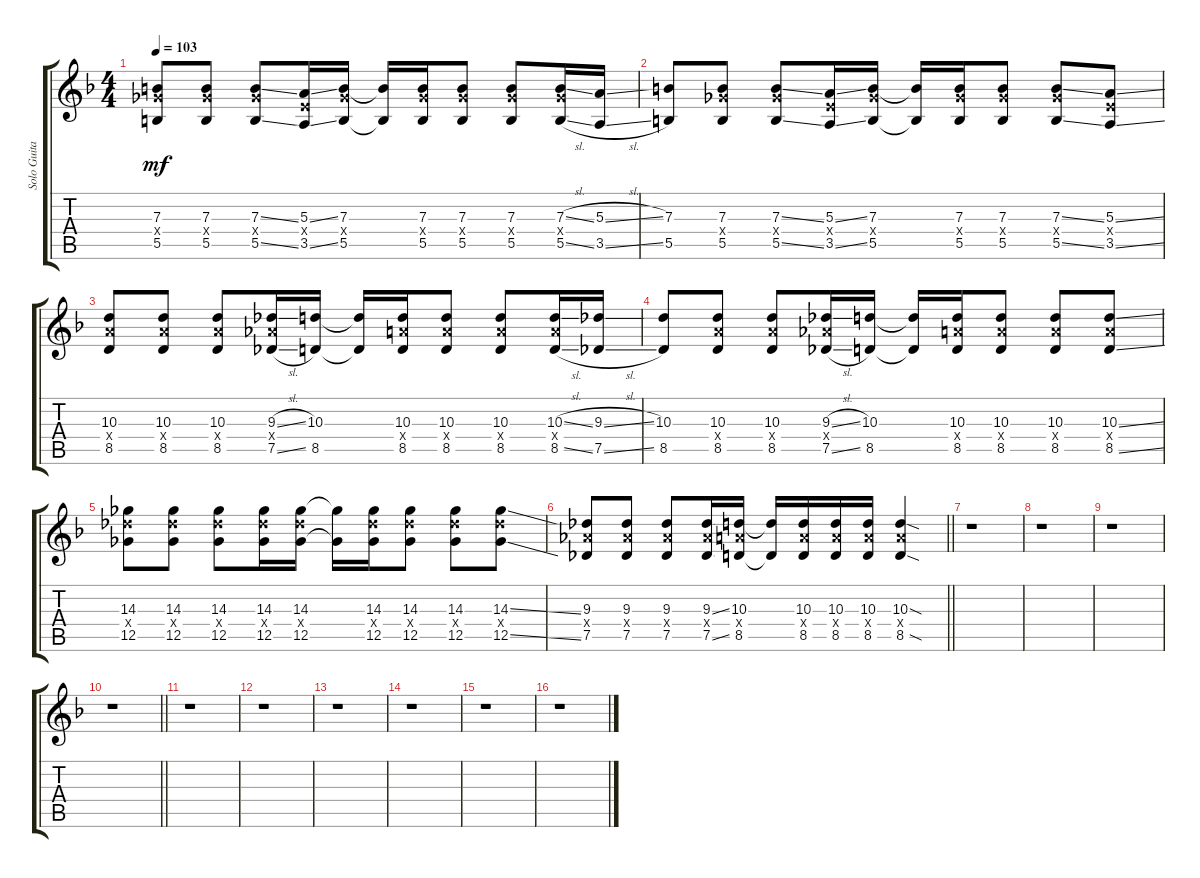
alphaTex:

\track ("Solo Guitar" "Solo Guita") {instrument distortionguitar}
\staff {score tabs}
\tuning (Db4 Ab3 E3 B2 Gb2 B1) {hide}
\ts (4 4)
\tempo 103
\clef g2
\ks f
(7.3 7.4{x} 5.5).8{dy mf} (7.3 7.4{x} 5.5).8 (7.3{ss} 7.4{x} 5.5{ss}).8 (5.3{ss} 5.4{x} 3.5{ss}).16 (7.3 7.4{x} 5.5).16 (7.3{t} 5.5{t}).16 (7.3 7.4{x} 5.5).16 (7.3 7.4{x} 5.5).8 (7.3 7.4{x} 5.5).8 (7.3{sl} 7.4{x} 5.5{sl}).16 (5.3{sl} 3.5{sl}).16 |
(7.3 5.5).8 (7.3 7.4{x} 5.5).8 (7.3{ss} 7.4{x} 5.5{ss}).8 (5.3{ss} 5.4{x} 3.5{ss}).16 (7.3 7.4{x} 5.5).16 (7.3{t} 5.5{t}).16 (7.3 7.4{x} 5.5).16 (7.3 7.4{x} 5.5).8 (7.3{ss} 7.4{x} 5.5{ss}).8 (5.3{ss} 5.4{x} 3.5{ss}).8 |
(10.3 10.4{x} 8.5).8 (10.3 10.4{x} 8.5).8 (10.3 10.4{x} 8.5).8 (9.3{sl} 9.4{x} 7.5{sl}).16 (10.3 8.5).16 (10.3{t} 8.5{t}).16 (10.3 10.4{x} 8.5).16 (10.3 10.4{x} 8.5).8 (10.3 10.4{x} 8.5).8 (10.3{sl} 10.4{x} 8.5{sl}).16 (9.3{sl} 7.5{sl}).16 |
(10.3 8.5).8 (10.3 10.4{x} 8.5).8 (10.3 10.4{x} 8.5).8 (9.3{sl} 9.4{x} 7.5{sl}).16 (10.3 8.5).16 (10.3{t} 8.5{t}).16 (10.3 10.4{x} 8.5).16 (10.3 10.4{x} 8.5).8 (10.3 10.4{x} 8.5).8 (10.3{ss} 10.4{x} 8.5{ss}).8 |
(14.3 14.4{x} 12.5).8 (14.3 14.4{x} 12.5).8 (14.3 14.4{x} 12.5).8 (14.3 14.4{x} 12.5).16 (14.3 14.4{x} 12.5).16 (14.3{t} 12.5{t}).16 (14.3 14.4{x} 12.5).16 (14.3 14.4{x} 12.5).8 (14.3 14.4{x} 12.5).8 (14.3{ss} 14.4{x} 12.5{ss}).8 |
\barLineRight lightlight
(9.3 9.4{x} 7.5).8 (9.3 9.4{x} 7.5).8 (9.3 9.4{x} 7.5).8 (9.3{ss} 9.4{x} 7.5{ss}).16 (10.3 10.4{x} 8.5).16 (10.3{t} 8.5{t}).16 (10.3 10.4{x} 8.5).16 (10.3 10.4{x} 8.5).16 (10.3 10.4{x} 8.5).16 (10.3{sod} 10.4{x} 8.5{sod}).4 |
r.1 |
r.1 |
r.1 |
\barLineRight lightlight
r.1 |
r.1 |
r.1 |
r.1 |
r.1 |
r.1 |
r.1
